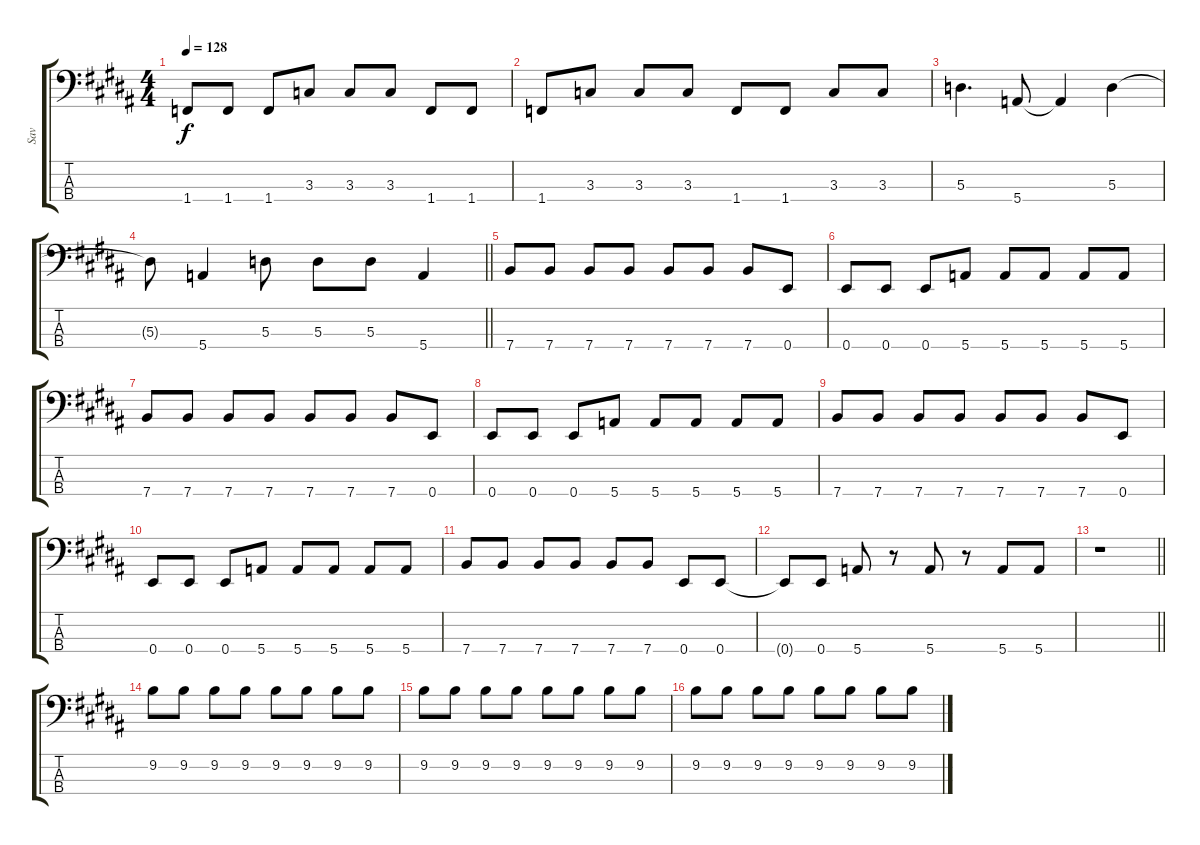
\track ("Sav" "Sav") {instrument electricbasspick}
\staff {score tabs}
\tuning (G2 D2 A1 E1) {hide}
\ts (4 4)
\tempo 128
\clef f4
\ks b
1.4.8{dy f} 1.4.8 1.4.8 3.3.8 3.3.8 3.3.8 1.4.8 1.4.8 |
1.4.8 3.3.8 3.3.8 3.3.8 1.4.8 1.4.8 3.3.8 3.3.8 |
5.3.4{d} 5.4.8 5.4{t}.4 5.3.4 |
\barLineRight lightlight
5.3{t}.8 5.4.4 5.3.8 5.3.8 5.3.8 5.4.4 |
7.4.8 7.4.8 7.4.8 7.4.8 7.4.8 7.4.8 7.4.8 0.4.8 |
0.4.8 0.4.8 0.4.8 5.4.8 5.4.8 5.4.8 5.4.8 5.4.8 |
7.4.8 7.4.8 7.4.8 7.4.8 7.4.8 7.4.8 7.4.8 0.4.8 |
0.4.8 0.4.8 0.4.8 5.4.8 5.4.8 5.4.8 5.4.8 5.4.8 |
7.4.8 7.4.8 7.4.8 7.4.8 7.4.8 7.4.8 7.4.8 0.4.8 |
0.4.8 0.4.8 0.4.8 5.4.8 5.4.8 5.4.8 5.4.8 5.4.8 |
7.4.8 7.4.8 7.4.8 7.4.8 7.4.8 7.4.8 0.4.8 0.4.8 |
0.4{t}.8 0.4.8 5.4.8 r.8 5.4.8 r.8 5.4.8 5.4.8 |
\barLineRight lightlight
r.1 |
9.2.8 9.2.8 9.2.8 9.2.8 9.2.8 9.2.8 9.2.8 9.2.8 |
9.2.8 9.2.8 9.2.8 9.2.8 9.2.8 9.2.8 9.2.8 9.2.8 |
9.2.8 9.2.8 9.2.8 9.2.8 9.2.8 9.2.8 9.2.8 9.2.8
